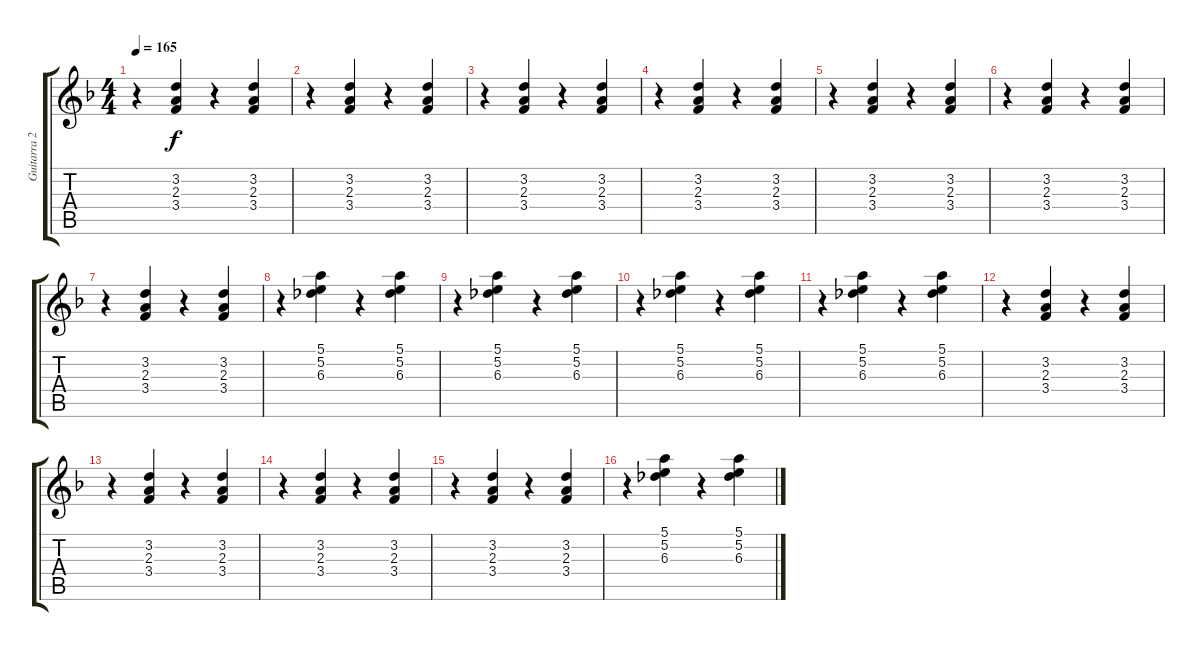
\track ("Guitarra 2" "Guitarra 2") {instrument electricguitarclean}
\staff {score tabs}
\tuning (E4 B3 G3 D3 A2 E2) {hide}
\ts (4 4)
\tempo 165
\clef g2
\ks dminor
r.4{dy f} (3.2 2.3 3.4).4 r.4 (3.2 2.3 3.4).4 |
r.4 (3.2 2.3 3.4).4 r.4 (3.2 2.3 3.4).4 |
r.4 (3.2 2.3 3.4).4 r.4 (3.2 2.3 3.4).4 |
r.4 (3.2 2.3 3.4).4 r.4 (3.2 2.3 3.4).4 |
r.4 (3.2 2.3 3.4).4 r.4 (3.2 2.3 3.4).4 |
r.4 (3.2 2.3 3.4).4 r.4 (3.2 2.3 3.4).4 |
r.4 (3.2 2.3 3.4).4 r.4 (3.2 2.3 3.4).4 |
r.4 (5.1 5.2 6.3).4 r.4 (5.1 5.2 6.3).4 |
r.4 (5.1 5.2 6.3).4 r.4 (5.1 5.2 6.3).4 |
r.4 (5.1 5.2 6.3).4 r.4 (5.1 5.2 6.3).4 |
r.4 (5.1 5.2 6.3).4 r.4 (5.1 5.2 6.3).4 |
r.4 (3.2 2.3 3.4).4 r.4 (3.2 2.3 3.4).4 |
r.4 (3.2 2.3 3.4).4 r.4 (3.2 2.3 3.4).4 |
r.4 (3.2 2.3 3.4).4 r.4 (3.2 2.3 3.4).4 |
r.4 (3.2 2.3 3.4).4 r.4 (3.2 2.3 3.4).4 |
r.4 (5.1 5.2 6.3).4 r.4 (5.1 5.2 6.3).4
